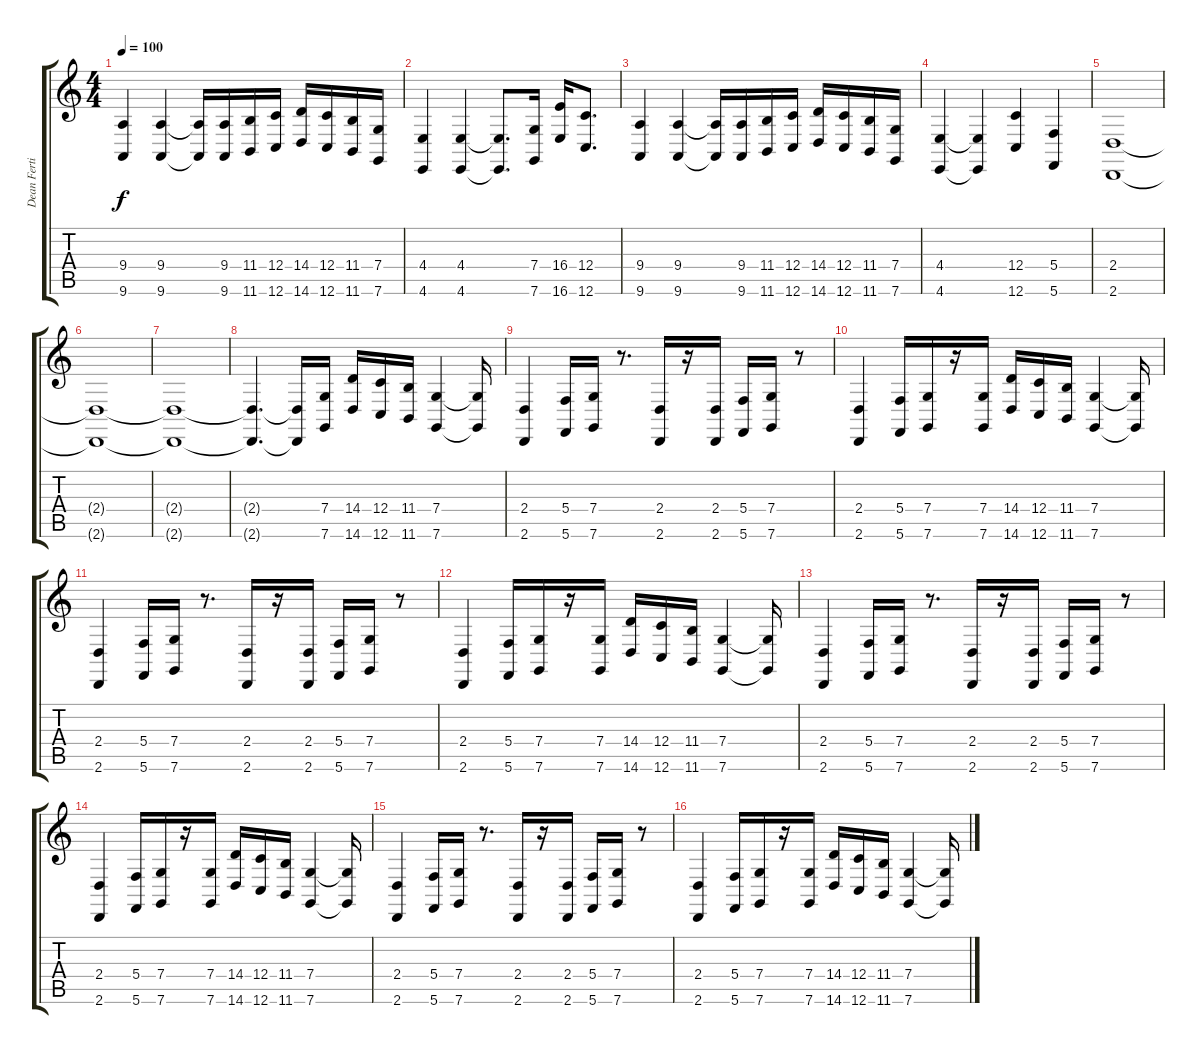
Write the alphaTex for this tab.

\track ("Dean Fertita (Synth)" "Dean Ferti") {instrument lead2sawtooth}
\staff {score tabs}
\tuning (D4 A3 F3 C3 G2 C2) {hide}
\ts (4 4)
\tempo 100
\clef g2
\ks c
(9.4 9.6).4{dy f} (9.4 9.6).4 (9.4{t} 9.6{t}).16 (9.4 9.6).16 (11.4 11.6).16 (12.4 12.6).16 (14.4 14.6).16 (12.4 12.6).16 (11.4 11.6).16 (7.4 7.6).16 |
(4.4 4.6).4 (4.4 4.6).4 (4.4{t} 4.6{t}).8{d} (7.4 7.6).16 (16.4 16.6).16 (12.4 12.6).8{d} |
(9.4 9.6).4 (9.4 9.6).4 (9.4{t} 9.6{t}).16 (9.4 9.6).16 (11.4 11.6).16 (12.4 12.6).16 (14.4 14.6).16 (12.4 12.6).16 (11.4 11.6).16 (7.4 7.6).16 |
(4.4 4.6).4 (4.4{t} 4.6{t}).4 (12.4 12.6).4 (5.4 5.6).4 |
(2.4 2.6).1 |
(2.4{t} 2.6{t}).1 |
(2.4{t} 2.6{t}).1 |
(2.4{t} 2.6{t}).4{d} (2.4{t} 2.6{t}).16 (7.4 7.6).16 (14.4 14.6).16 (12.4 12.6).16 (11.4 11.6).16 (7.4 7.6).4 (7.4{t} 7.6{t}).16 |
(2.4 2.6).4 (5.4 5.6).16 (7.4 7.6).16 r.8{d} (2.4 2.6).16 r.16 (2.4 2.6).16 (5.4 5.6).16 (7.4 7.6).16 r.8 |
(2.4 2.6).4 (5.4 5.6).16 (7.4 7.6).16 r.16 (7.4 7.6).16 (14.4 14.6).16 (12.4 12.6).16 (11.4 11.6).16 (7.4 7.6).4 (7.4{t} 7.6{t}).16 |
(2.4 2.6).4 (5.4 5.6).16 (7.4 7.6).16 r.8{d} (2.4 2.6).16 r.16 (2.4 2.6).16 (5.4 5.6).16 (7.4 7.6).16 r.8 |
(2.4 2.6).4 (5.4 5.6).16 (7.4 7.6).16 r.16 (7.4 7.6).16 (14.4 14.6).16 (12.4 12.6).16 (11.4 11.6).16 (7.4 7.6).4 (7.4{t} 7.6{t}).16 |
(2.4 2.6).4 (5.4 5.6).16 (7.4 7.6).16 r.8{d} (2.4 2.6).16 r.16 (2.4 2.6).16 (5.4 5.6).16 (7.4 7.6).16 r.8 |
(2.4 2.6).4 (5.4 5.6).16 (7.4 7.6).16 r.16 (7.4 7.6).16 (14.4 14.6).16 (12.4 12.6).16 (11.4 11.6).16 (7.4 7.6).4 (7.4{t} 7.6{t}).16 |
(2.4 2.6).4 (5.4 5.6).16 (7.4 7.6).16 r.8{d} (2.4 2.6).16 r.16 (2.4 2.6).16 (5.4 5.6).16 (7.4 7.6).16 r.8 |
(2.4 2.6).4 (5.4 5.6).16 (7.4 7.6).16 r.16 (7.4 7.6).16 (14.4 14.6).16 (12.4 12.6).16 (11.4 11.6).16 (7.4 7.6).4 (7.4{t} 7.6{t}).16
